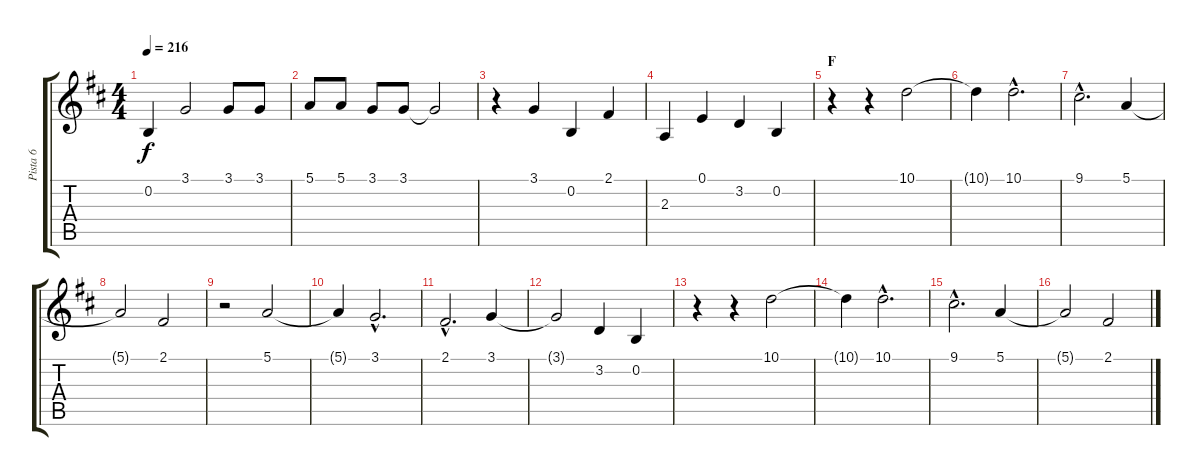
\track ("Pista 6" "Pista 6") {instrument electricgrandpiano}
\staff {score tabs}
\tuning (E4 B3 G3 D3 A2 E2) {hide}
\ts (4 4)
\tempo 216
\clef g2
\ks d
0.2.4{dy f} 3.1.2 3.1.8 3.1.8 |
5.1.8 5.1.8 3.1.8 3.1.8 3.1{t}.2 |
r.4 3.1.4 0.2.4 2.1.4 |
2.3.4 0.1.4 3.2.4 0.2.4 |
\section ("" "F")
r.4{volume 11 instrument fx4atmosphere} r.4 10.1.2 |
10.1{t}.4 10.1{hac}.2{d} |
9.1{hac}.2{d} 5.1.4 |
5.1{t}.2 2.1.2 |
r.2 5.1.2 |
5.1{t}.4 3.1{hac}.2{d} |
2.1{hac}.2{d} 3.1.4 |
3.1{t}.2 3.2.4 0.2.4 |
r.4 r.4 10.1.2 |
10.1{t}.4 10.1{hac}.2{d} |
9.1{hac}.2{d} 5.1.4 |
5.1{t}.2 2.1.2
